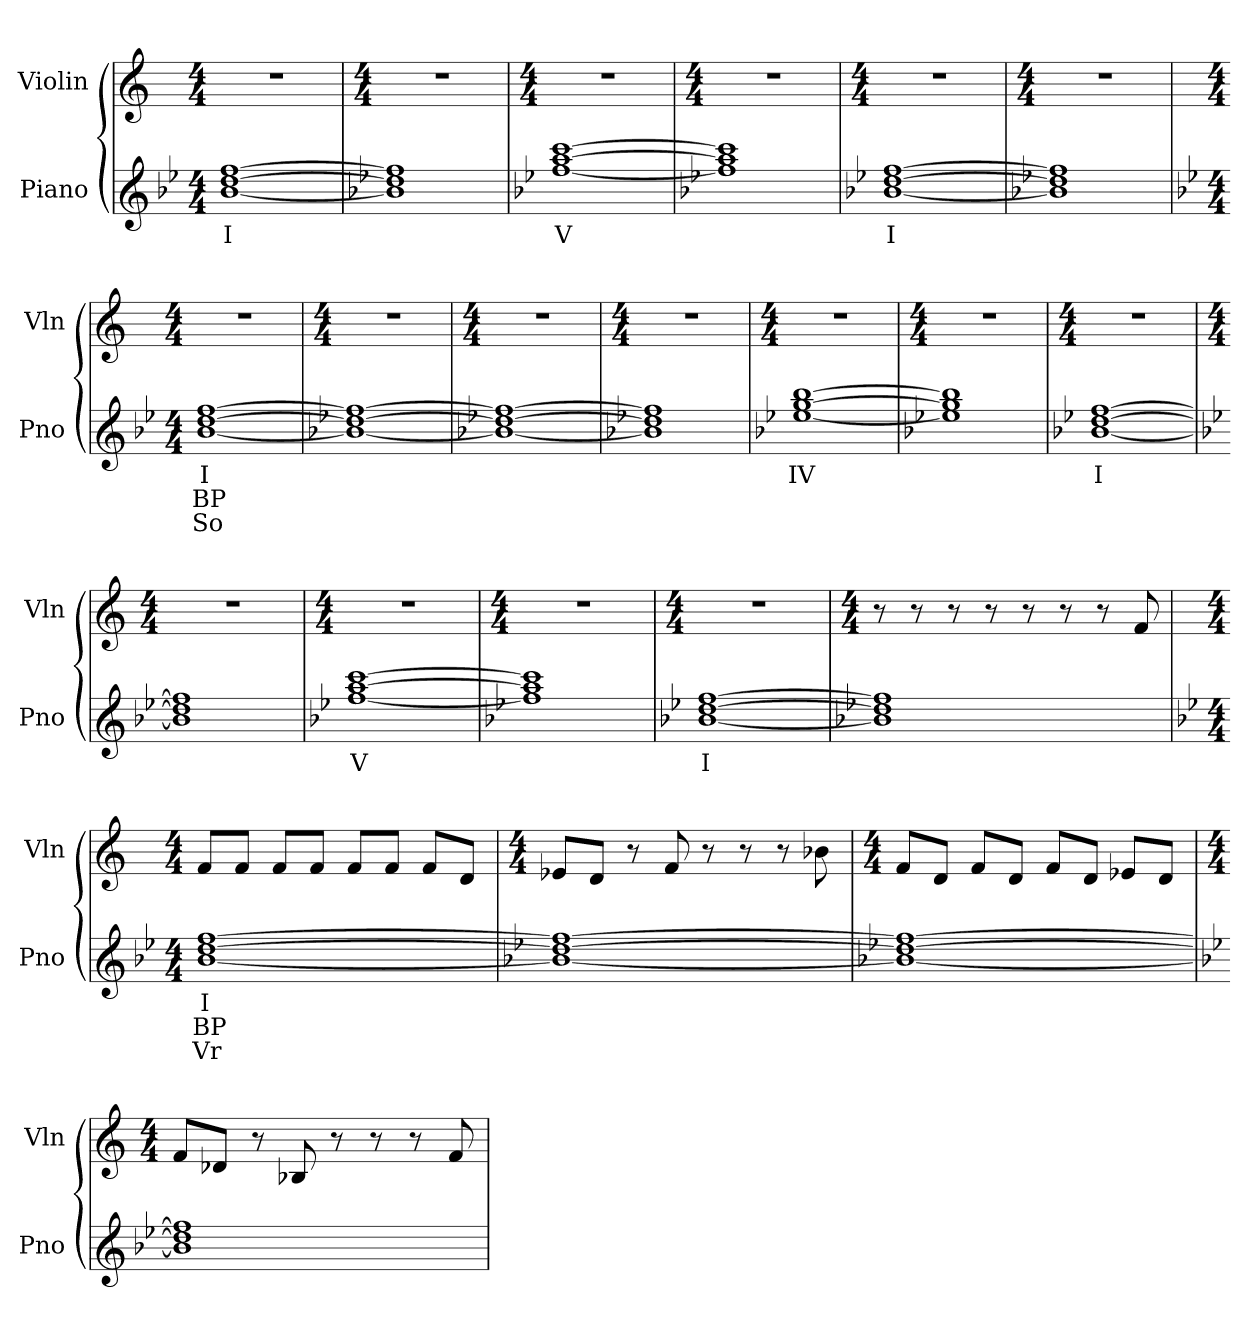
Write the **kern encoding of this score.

**kern	**text	**text	**text	**kern
*part2	*part2	*part2	*part2	*part1
*staff2	*staff2	*staff2	*staff2	*staff1
*I"Piano	*	*	*	*I"Violin
*I'Pno	*	*	*	*I'Vln
*k[b-e-]	*	*	*	*
*B-:	*	*	*	*
*M4/4	*	*	*	*M4/4
=	=	=	=	=
[1b- [1dd [1ff	I	.	.	1r
=	=	=	=	=
*k[b-e-]	*	*	*	*
*B-:	*	*	*	*
*	*	*	*	*M4/4
1b-] 1dd] 1ff]	.	.	.	1r
=	=	=	=	=
*k[b-e-]	*	*	*	*
*B-:	*	*	*	*
*	*	*	*	*M4/4
[1ff [1aa [1ccc	V	.	.	1r
=	=	=	=	=
*k[b-e-]	*	*	*	*
*B-:	*	*	*	*
*	*	*	*	*M4/4
1ff] 1aa] 1ccc]	.	.	.	1r
=	=	=	=	=
*k[b-e-]	*	*	*	*
*B-:	*	*	*	*
*	*	*	*	*M4/4
[1b- [1dd [1ff	I	.	.	1r
=	=	=	=	=
*k[b-e-]	*	*	*	*
*B-:	*	*	*	*
*	*	*	*	*M4/4
1b-] 1dd] 1ff]	.	.	.	1r
=	=	=	=	=
*k[b-e-]	*	*	*	*
*B-:	*	*	*	*
*M4/4	*	*	*	*M4/4
[1b- [1dd [1ff	I	BP	So	1r
=	=	=	=	=
*k[b-e-]	*	*	*	*
*B-:	*	*	*	*
*	*	*	*	*M4/4
1b-_ 1dd_ 1ff_	.	.	.	1r
=	=	=	=	=
*k[b-e-]	*	*	*	*
*B-:	*	*	*	*
*	*	*	*	*M4/4
1b-_ 1dd_ 1ff_	.	.	.	1r
=	=	=	=	=
*k[b-e-]	*	*	*	*
*B-:	*	*	*	*
*	*	*	*	*M4/4
1b-] 1dd] 1ff]	.	.	.	1r
=	=	=	=	=
*k[b-e-]	*	*	*	*
*B-:	*	*	*	*
*	*	*	*	*M4/4
[1ee- [1gg [1bb-	IV	.	.	1r
=	=	=	=	=
*k[b-e-]	*	*	*	*
*B-:	*	*	*	*
*	*	*	*	*M4/4
1ee-] 1gg] 1bb-]	.	.	.	1r
=	=	=	=	=
*k[b-e-]	*	*	*	*
*B-:	*	*	*	*
*	*	*	*	*M4/4
[1b- [1dd [1ff	I	.	.	1r
=	=	=	=	=
*k[b-e-]	*	*	*	*
*B-:	*	*	*	*
*	*	*	*	*M4/4
1b-] 1dd] 1ff]	.	.	.	1r
=	=	=	=	=
*k[b-e-]	*	*	*	*
*B-:	*	*	*	*
*	*	*	*	*M4/4
[1ff [1aa [1ccc	V	.	.	1r
=	=	=	=	=
*k[b-e-]	*	*	*	*
*B-:	*	*	*	*
*	*	*	*	*M4/4
1ff] 1aa] 1ccc]	.	.	.	1r
=	=	=	=	=
*k[b-e-]	*	*	*	*
*B-:	*	*	*	*
*	*	*	*	*M4/4
[1b- [1dd [1ff	I	.	.	1r
=	=	=	=	=
*k[b-e-]	*	*	*	*
*B-:	*	*	*	*
*	*	*	*	*M4/4
1b-] 1dd] 1ff]	.	.	.	8r
.	.	.	.	8r
.	.	.	.	8r
.	.	.	.	8r
.	.	.	.	8r
.	.	.	.	8r
.	.	.	.	8r
.	.	.	.	8f
=	=	=	=	=
*k[b-e-]	*	*	*	*
*B-:	*	*	*	*
*M4/4	*	*	*	*M4/4
[1b- [1dd [1ff	I	BP	Vr	8fL
.	.	.	.	8fJ
.	.	.	.	8fL
.	.	.	.	8fJ
.	.	.	.	8fL
.	.	.	.	8fJ
.	.	.	.	8fL
.	.	.	.	8dJ
=	=	=	=	=
*k[b-e-]	*	*	*	*
*B-:	*	*	*	*
*	*	*	*	*M4/4
1b-_ 1dd_ 1ff_	.	.	.	8e-XL
.	.	.	.	8dJ
.	.	.	.	8r
.	.	.	.	8f
.	.	.	.	8r
.	.	.	.	8r
.	.	.	.	8r
.	.	.	.	8b-X
=	=	=	=	=
*k[b-e-]	*	*	*	*
*B-:	*	*	*	*
*	*	*	*	*M4/4
1b-_ 1dd_ 1ff_	.	.	.	8fL
.	.	.	.	8dJ
.	.	.	.	8fL
.	.	.	.	8dJ
.	.	.	.	8fL
.	.	.	.	8dJ
.	.	.	.	8e-XL
.	.	.	.	8dJ
=	=	=	=	=
*k[b-e-]	*	*	*	*
*B-:	*	*	*	*
*	*	*	*	*M4/4
1b-] 1dd] 1ff]	.	.	.	8fL
.	.	.	.	8d-XJ
.	.	.	.	8r
.	.	.	.	8B-X
.	.	.	.	8r
.	.	.	.	8r
.	.	.	.	8r
.	.	.	.	8f
=	=	=	=	=
*-	*-	*-	*-	*-
